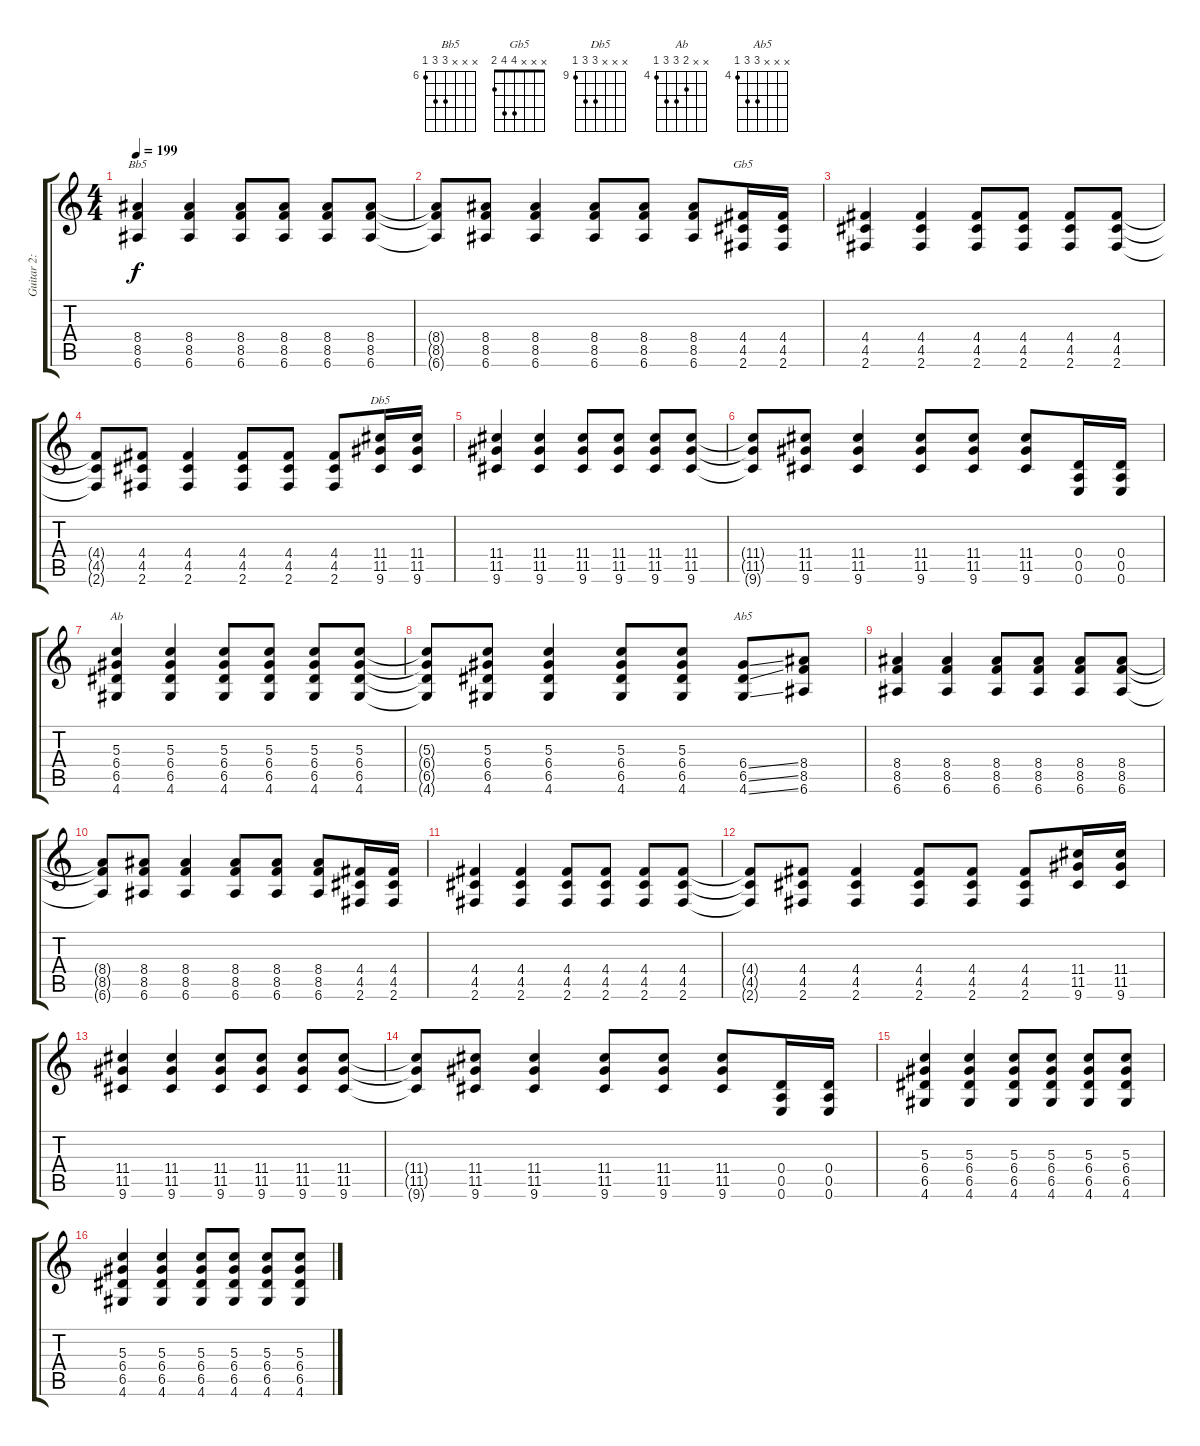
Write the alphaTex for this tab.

\track ("Guitar 2: Overdrive" "Guitar 2: ") {instrument overdrivenguitar}
\staff {score tabs}
\tuning (E4 B3 G3 D3 A2 E2) {hide}
\chord ("Bb5" x x x 8 8 6) {firstfret 6}
\chord ("Gb5" x x x 4 4 2)
\chord ("Db5" x x x 11 11 9) {firstfret 9}
\chord ("Ab" x x 5 6 6 4) {firstfret 4}
\chord ("Ab5" x x x 6 6 4) {firstfret 4}
\ts (4 4)
\tempo 199
\clef g2
\ks c
(8.4 8.5 6.6).4{ch "Bb5" dy f} (8.4 8.5 6.6).4 (8.4 8.5 6.6).8 (8.4 8.5 6.6).8 (8.4 8.5 6.6).8 (8.4 8.5 6.6).8 |
(8.4{t} 8.5{t} 6.6{t}).8 (8.4 8.5 6.6).8 (8.4 8.5 6.6).4 (8.4 8.5 6.6).8 (8.4 8.5 6.6).8 (8.4 8.5 6.6).8 (4.4 4.5 2.6).16{ch "Gb5"} (4.4 4.5 2.6).16 |
(4.4 4.5 2.6).4 (4.4 4.5 2.6).4 (4.4 4.5 2.6).8 (4.4 4.5 2.6).8 (4.4 4.5 2.6).8 (4.4 4.5 2.6).8 |
(4.4{t} 4.5{t} 2.6{t}).8 (4.4 4.5 2.6).8 (4.4 4.5 2.6).4 (4.4 4.5 2.6).8 (4.4 4.5 2.6).8 (4.4 4.5 2.6).8 (11.4 11.5 9.6).16{ch "Db5"} (11.4 11.5 9.6).16 |
(11.4 11.5 9.6).4 (11.4 11.5 9.6).4 (11.4 11.5 9.6).8 (11.4 11.5 9.6).8 (11.4 11.5 9.6).8 (11.4 11.5 9.6).8 |
(11.4{t} 11.5{t} 9.6{t}).8 (11.4 11.5 9.6).8 (11.4 11.5 9.6).4 (11.4 11.5 9.6).8 (11.4 11.5 9.6).8 (11.4 11.5 9.6).8 (0.4 0.5 0.6).16 (0.4 0.5 0.6).16 |
(5.3 6.4 6.5 4.6).4{ch "Ab"} (5.3 6.4 6.5 4.6).4 (5.3 6.4 6.5 4.6).8 (5.3 6.4 6.5 4.6).8 (5.3 6.4 6.5 4.6).8 (5.3 6.4 6.5 4.6).8 |
(5.3{t} 6.4{t} 6.5{t} 4.6{t}).8 (5.3 6.4 6.5 4.6).8 (5.3 6.4 6.5 4.6).4 (5.3 6.4 6.5 4.6).8 (5.3 6.4 6.5 4.6).8 (6.4{ss} 6.5{ss} 4.6{ss}).8{ch "Ab5"} (8.4 8.5 6.6).8 |
(8.4 8.5 6.6).4 (8.4 8.5 6.6).4 (8.4 8.5 6.6).8 (8.4 8.5 6.6).8 (8.4 8.5 6.6).8 (8.4 8.5 6.6).8 |
(8.4{t} 8.5{t} 6.6{t}).8 (8.4 8.5 6.6).8 (8.4 8.5 6.6).4 (8.4 8.5 6.6).8 (8.4 8.5 6.6).8 (8.4 8.5 6.6).8 (4.4 4.5 2.6).16 (4.4 4.5 2.6).16 |
(4.4 4.5 2.6).4 (4.4 4.5 2.6).4 (4.4 4.5 2.6).8 (4.4 4.5 2.6).8 (4.4 4.5 2.6).8 (4.4 4.5 2.6).8 |
(4.4{t} 4.5{t} 2.6{t}).8 (4.4 4.5 2.6).8 (4.4 4.5 2.6).4 (4.4 4.5 2.6).8 (4.4 4.5 2.6).8 (4.4 4.5 2.6).8 (11.4 11.5 9.6).16 (11.4 11.5 9.6).16 |
(11.4 11.5 9.6).4 (11.4 11.5 9.6).4 (11.4 11.5 9.6).8 (11.4 11.5 9.6).8 (11.4 11.5 9.6).8 (11.4 11.5 9.6).8 |
(11.4{t} 11.5{t} 9.6{t}).8 (11.4 11.5 9.6).8 (11.4 11.5 9.6).4 (11.4 11.5 9.6).8 (11.4 11.5 9.6).8 (11.4 11.5 9.6).8 (0.4 0.5 0.6).16 (0.4 0.5 0.6).16 |
(5.3 6.4 6.5 4.6).4 (5.3 6.4 6.5 4.6).4 (5.3 6.4 6.5 4.6).8 (5.3 6.4 6.5 4.6).8 (5.3 6.4 6.5 4.6).8 (5.3 6.4 6.5 4.6).8 |
(5.3 6.4 6.5 4.6).4 (5.3 6.4 6.5 4.6).4 (5.3 6.4 6.5 4.6).8 (5.3 6.4 6.5 4.6).8 (5.3 6.4 6.5 4.6).8 (5.3 6.4 6.5 4.6).8
